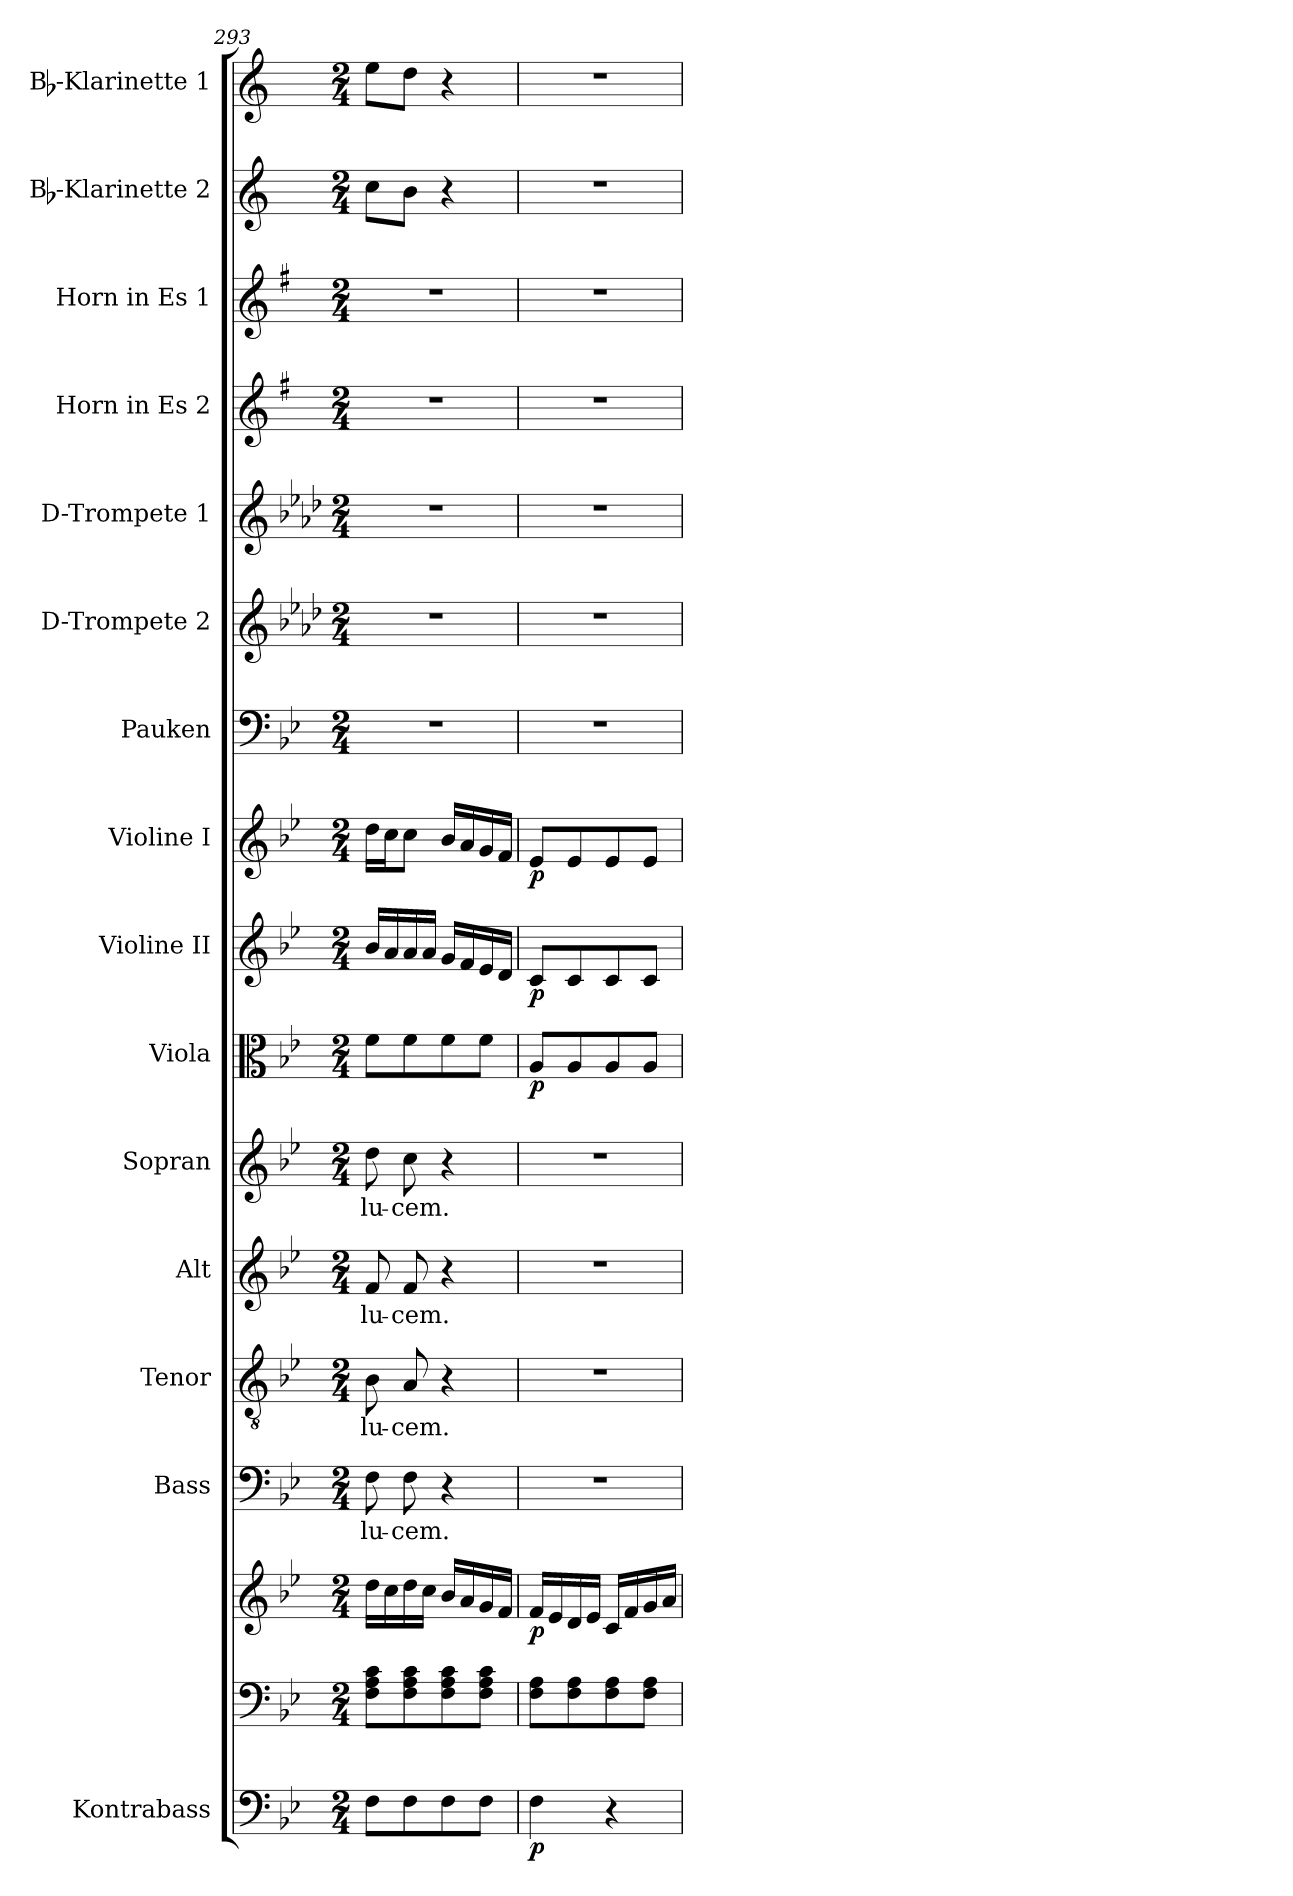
**kern	**dynam	**kern	**kern	**dynam	**kern	**text	**kern	**text	**kern	**text	**kern	**text	**kern	**dynam	**kern	**dynam	**kern	**dynam	**kern	**kern	**kern	**kern	**kern	**kern	**kern
*part16	*part16	*part15	*part15	*part15	*part14	*part14	*part13	*part13	*part12	*part12	*part11	*part11	*part10	*part10	*part9	*part9	*part8	*part8	*part7	*part6	*part5	*part4	*part3	*part2	*part1
*staff17	*staff17	*staff16	*staff15	*staff15/16	*staff14	*staff14	*staff13	*staff13	*staff12	*staff12	*staff11	*staff11	*staff10	*staff10	*staff9	*staff9	*staff8	*staff8	*staff7	*staff6	*staff5	*staff4	*staff3	*staff2	*staff1
*I"Kontrabass	*	*	*	*	*I"Bass	*	*I"Tenor	*	*I"Alt	*	*I"Sopran	*	*I"Viola	*	*I"Violine II	*	*I"Violine I	*	*I"Pauken	*I"D-Trompete 2	*I"D-Trompete 1	*I"Horn in Es 2	*I"Horn in Es 1	*I"Bb-Klarinette 2	*I"Bb-Klarinette 1
*I'Kb.	*	*	*	*	*I'B.	*	*I'T.	*	*I'A.	*	*I'S.	*	*I'Vla.	*	*I'Vl. II	*	*I'Vl. I	*	*I'Pk.	*I'D Trp. 2	*I'D Trp. 1	*	*	*I'Bb Kl. 2	*I'Bb Kl. 1
!!LO:PB:g=z
*clefF4	*	*clefF4	*clefG2	*	*clefF4	*	*clefGv2	*	*clefG2	*	*clefG2	*	*clefC3	*	*clefG2	*	*clefG2	*	*clefF4	*clefG2	*clefG2	*clefG2	*clefG2	*clefG2	*clefG2
*ITrd7c12	*	*	*	*	*	*	*	*	*	*	*	*	*	*	*	*	*	*	*	*ITrd-1c-2	*ITrd-1c-2	*ITrd5c9	*ITrd5c9	*ITrd1c2	*ITrd1c2
*k[b-e-]	*	*k[b-e-]	*k[b-e-]	*	*k[b-e-]	*	*k[b-e-]	*	*k[b-e-]	*	*k[b-e-]	*	*k[b-e-]	*	*k[b-e-]	*	*k[b-e-]	*	*k[b-e-]	*k[b-e-]	*k[b-e-]	*k[b-e-]	*k[b-e-]	*k[b-e-]	*k[b-e-]
*B-:	*	*B-:	*B-:	*	*B-:	*	*B-:	*	*B-:	*	*B-:	*	*B-:	*	*B-:	*	*B-:	*	*B-:	*B-:	*B-:	*B-:	*B-:	*B-:	*B-:
*M2/4	*	*M2/4	*M2/4	*	*M2/4	*	*M2/4	*	*M2/4	*	*M2/4	*	*M2/4	*	*M2/4	*	*M2/4	*	*M2/4	*M2/4	*M2/4	*M2/4	*M2/4	*M2/4	*M2/4
=293	=293	=293	=293	=293	=293	=293	=293	=293	=293	=293	=293	=293	=293	=293	=293	=293	=293	=293	=293	=293	=293	=293	=293	=293	=293
!	!	!	!	!	!	!LO:LY:b	!	!LO:LY:b	!	!LO:LY:b	!	!LO:LY:b	!	!	!	!	!	!	!	!	!	!	!	!	!
8FF\L	.	8F\ 8A\ 8c\L	16dd\LL	.	8F\	lu-	8B-\	lu-	8f/	lu-	8dd\	lu-	8f\L	.	16b-/LL	.	16dd\LL	.	2r	2r	2r	2r	2r	8b-\L	8dd\L
.	.	.	16cc\	.	.	.	.	.	.	.	.	.	.	.	16a/	.	16cc\J	.	.	.	.	.	.	.	.
!	!	!	!	!	!	!LO:LY:b	!	!LO:LY:b	!	!LO:LY:b	!	!LO:LY:b	!	!	!	!	!	!	!	!	!	!	!	!	!
8FF\	.	8F\ 8A\ 8c\	16dd\	.	8F\	-cem.	8A/	-cem.	8f/	-cem.	8cc\	-cem.	8f\	.	16a/	.	8cc\J	.	.	.	.	.	.	8a\J	8cc\J
.	.	.	16cc\JJ	.	.	.	.	.	.	.	.	.	.	.	16a/JJ	.	.	.	.	.	.	.	.	.	.
8FF\	.	8F\ 8A\ 8c\	16b-/LL	.	4r	.	4r	.	4r	.	4r	.	8f\	.	16g/LL	.	16b-/LL	.	.	.	.	.	.	4r	4r
.	.	.	16a/	.	.	.	.	.	.	.	.	.	.	.	16f/	.	16a/	.	.	.	.	.	.	.	.
8FF\J	.	8F\ 8A\ 8c\J	16g/	.	.	.	.	.	.	.	.	.	8f\J	.	16e-/	.	16g/	.	.	.	.	.	.	.	.
.	.	.	16f/JJ	.	.	.	.	.	.	.	.	.	.	.	16d/JJ	.	16f/JJ	.	.	.	.	.	.	.	.
=294	=294	=294	=294	=294	=294	=294	=294	=294	=294	=294	=294	=294	=294	=294	=294	=294	=294	=294	=294	=294	=294	=294	=294	=294	=294
!	!LO:DY:b	!	!	!LO:DY:b	!	!	!	!	!	!	!	!	!	!LO:DY:b	!	!LO:DY:b	!	!LO:DY:b	!	!	!	!	!	!	!
4FF\	p	8F\ 8A\L	16f/LL	p	2r	.	2r	.	2r	.	2r	.	8A/L	p	8c/L	p	8e-/L	p	2r	2r	2r	2r	2r	2r	2r
.	.	.	16e-/	.	.	.	.	.	.	.	.	.	.	.	.	.	.	.	.	.	.	.	.	.	.
.	.	8F\ 8A\	16d/	.	.	.	.	.	.	.	.	.	8A/	.	8c/	.	8e-/	.	.	.	.	.	.	.	.
.	.	.	16e-/JJ	.	.	.	.	.	.	.	.	.	.	.	.	.	.	.	.	.	.	.	.	.	.
4r	.	8F\ 8A\	16c/LL	.	.	.	.	.	.	.	.	.	8A/	.	8c/	.	8e-/	.	.	.	.	.	.	.	.
.	.	.	16f/	.	.	.	.	.	.	.	.	.	.	.	.	.	.	.	.	.	.	.	.	.	.
.	.	8F\ 8A\J	16g/	.	.	.	.	.	.	.	.	.	8A/J	.	8c/J	.	8e-/J	.	.	.	.	.	.	.	.
.	.	.	16a/JJ	.	.	.	.	.	.	.	.	.	.	.	.	.	.	.	.	.	.	.	.	.	.
=	=	=	=	=	=	=	=	=	=	=	=	=	=	=	=	=	=	=	=	=	=	=	=	=	=
*-	*-	*-	*-	*-	*-	*-	*-	*-	*-	*-	*-	*-	*-	*-	*-	*-	*-	*-	*-	*-	*-	*-	*-	*-	*-
